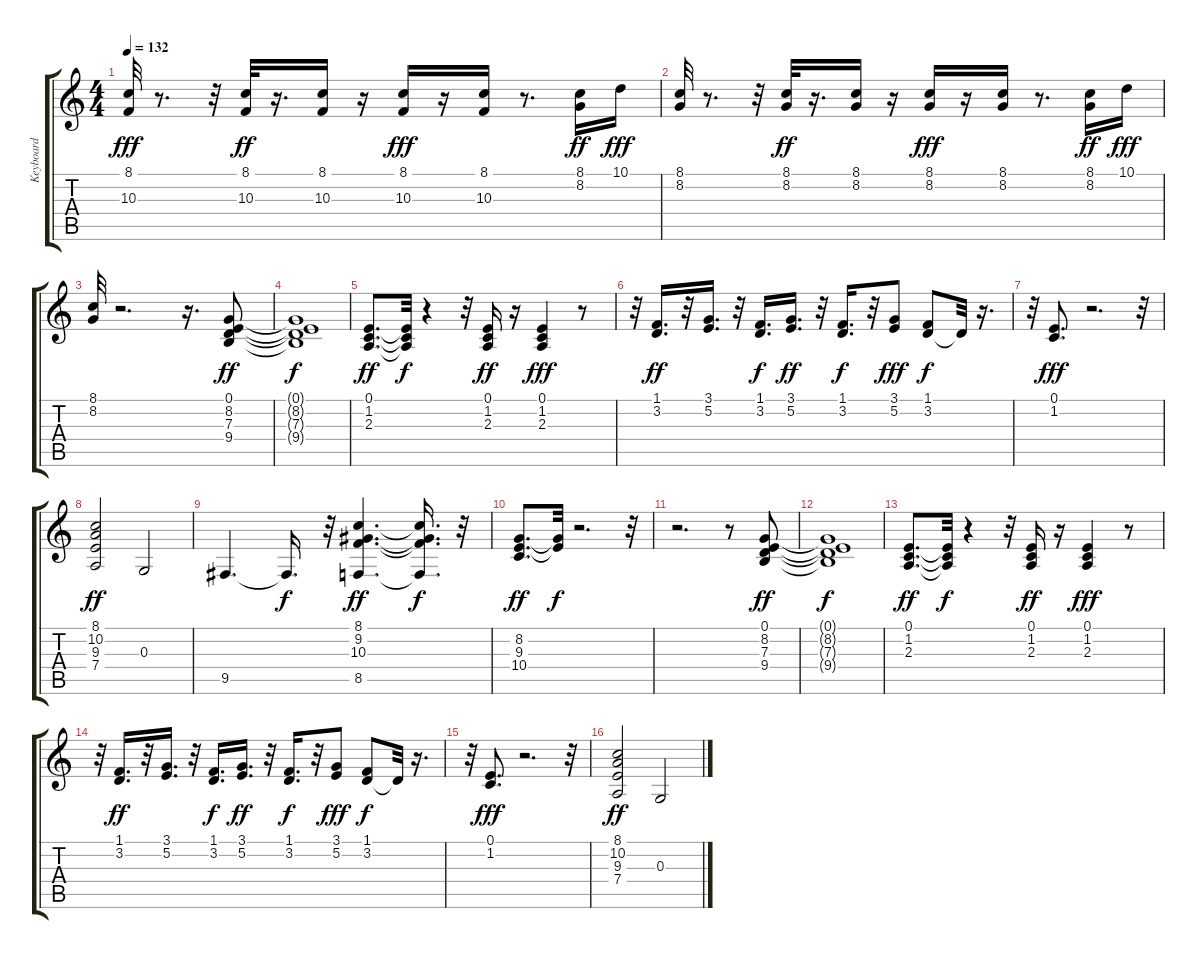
\track ("Keyboard" "Keyboard") {instrument choiraahs}
\staff {score tabs}
\tuning (E4 B3 G3 D3 A2 E2) {hide}
\ts (4 4)
\tempo 132
\clef g2
\ks c
(8.1 10.3).32{dy fff} r.8{d} r.32 (8.1 10.3).32{dy ff} r.16{d} (8.1 10.3).16 r.16 (8.1 10.3).16{dy fff} r.16 (8.1 10.3).16 r.8{d} (8.1 8.2).16{dy ff} 10.1.16{dy fff} |
(8.1 8.2).32 r.8{d} r.32 (8.1 8.2).32{dy ff} r.16{d} (8.1 8.2).16 r.16 (8.1 8.2).16{dy fff} r.16 (8.1 8.2).16 r.8{d} (8.1 8.2).16{dy ff} 10.1.16{dy fff} |
(8.1 8.2).32 r.2{d} r.16{d} (0.1 8.2 7.3 9.4).8{dy ff} |
(0.1{t} 8.2{t} 7.3{t} 9.4{t}).1{dy f} |
(0.1 1.2 2.3).8{d dy ff} (0.1{t} 1.2{t} 2.3{t}).32{dy f} r.4 r.32 (0.1 1.2 2.3).16{dy ff} r.16 (0.1 1.2 2.3).4{dy fff} r.8 |
r.32 (1.1 3.2).16{d dy ff} r.32 (3.1 5.2).16{d} r.32 (1.1 3.2).16{d dy f} (3.1 5.2).16{d dy ff} r.32 (1.1 3.2).16{d dy f} r.32 (3.1 5.2).8{dy fff} (1.1 3.2).8{dy f} 3.2{t}.32 r.16{d} |
r.32 (0.1 1.2).8{d dy fff} r.2{d} r.32 |
(8.1 10.2 9.3 7.4).2{dy ff} 0.3.2 |
9.5.4{d} 9.5{t}.16{d dy f} r.32 (8.1 9.2 10.3 8.5).4{d dy ff} (8.1{t} 9.2{t} 10.3{t} 8.5{t}).16{d dy f} r.32 |
(8.2 9.3 10.4).8{d dy ff} (8.2{t} 9.3{t}).32{dy f} r.2{d} r.32 |
r.2{d} r.8 (0.1 8.2 7.3 9.4).8{dy ff} |
(0.1{t} 8.2{t} 7.3{t} 9.4{t}).1{dy f} |
(0.1 1.2 2.3).8{d dy ff} (0.1{t} 1.2{t} 2.3{t}).32{dy f} r.4 r.32 (0.1 1.2 2.3).16{dy ff} r.16 (0.1 1.2 2.3).4{dy fff} r.8 |
r.32 (1.1 3.2).16{d dy ff} r.32 (3.1 5.2).16{d} r.32 (1.1 3.2).16{d dy f} (3.1 5.2).16{d dy ff} r.32 (1.1 3.2).16{d dy f} r.32 (3.1 5.2).8{dy fff} (1.1 3.2).8{dy f} 3.2{t}.32 r.16{d} |
r.32 (0.1 1.2).8{d dy fff} r.2{d} r.32 |
(8.1 10.2 9.3 7.4).2{dy ff} 0.3.2
